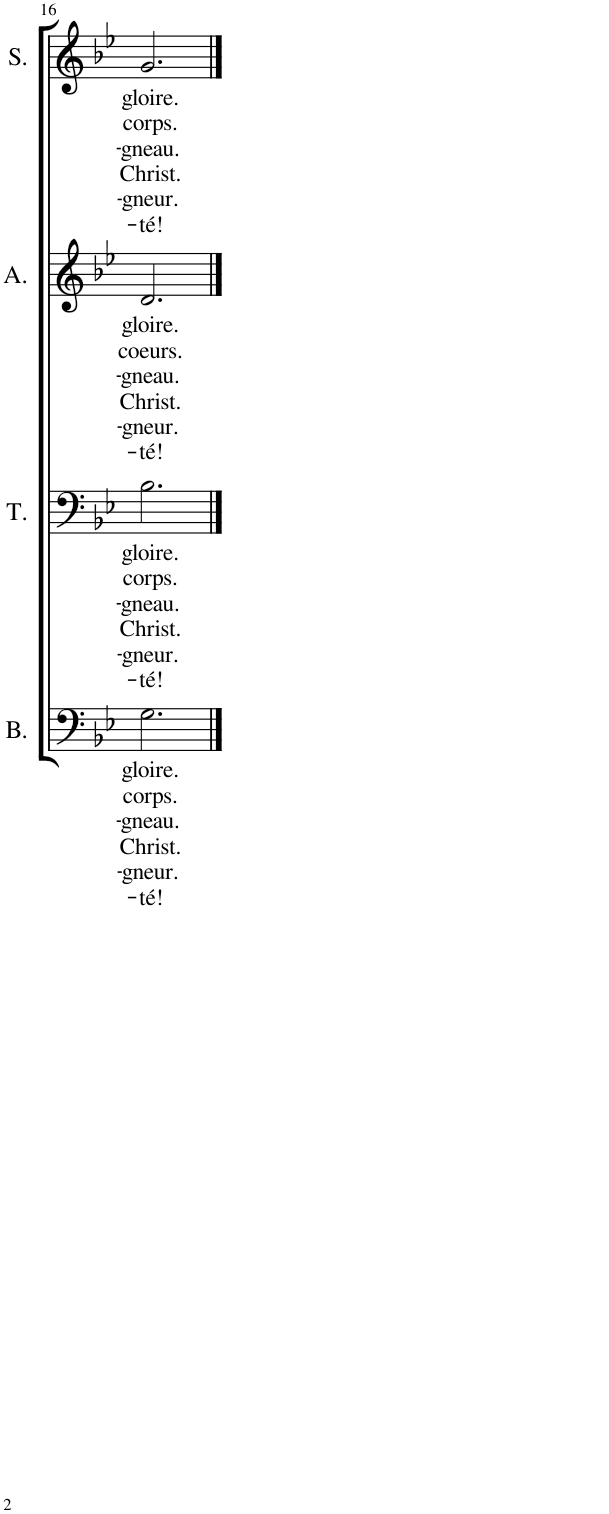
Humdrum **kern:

**kern	**text	**text	**text	**text	**text	**text	**kern	**text	**text	**text	**text	**text	**text	**kern	**text	**text	**text	**text	**text	**text	**kern	**text	**text	**text	**text	**text	**text
*part4	*part4	*part4	*part4	*part4	*part4	*part4	*part3	*part3	*part3	*part3	*part3	*part3	*part3	*part2	*part2	*part2	*part2	*part2	*part2	*part2	*part1	*part1	*part1	*part1	*part1	*part1	*part1
*staff4	*staff4	*staff4	*staff4	*staff4	*staff4	*staff4	*staff3	*staff3	*staff3	*staff3	*staff3	*staff3	*staff3	*staff2	*staff2	*staff2	*staff2	*staff2	*staff2	*staff2	*staff1	*staff1	*staff1	*staff1	*staff1	*staff1	*staff1
*I"Basse	*	*	*	*	*	*	*I"Ténor	*	*	*	*	*	*	*I"Alto	*	*	*	*	*	*	*I"Soprane	*	*	*	*	*	*
*I'B.	*	*	*	*	*	*	*I'T.	*	*	*	*	*	*	*I'A.	*	*	*	*	*	*	*I'S.	*	*	*	*	*	*
!!LO:PB:g=z
*clefF4	*	*	*	*	*	*	*clefF4	*	*	*	*	*	*	*clefG2	*	*	*	*	*	*	*clefG2	*	*	*	*	*	*
*k[b-e-]	*	*	*	*	*	*	*k[b-e-]	*	*	*	*	*	*	*k[b-e-]	*	*	*	*	*	*	*k[b-e-]	*	*	*	*	*	*
*M6/8	*	*	*	*	*	*	*M6/8	*	*	*	*	*	*	*M6/8	*	*	*	*	*	*	*M6/8	*	*	*	*	*	*
=16	=16	=16	=16	=16	=16	=16	=16	=16	=16	=16	=16	=16	=16	=16	=16	=16	=16	=16	=16	=16	=16	=16	=16	=16	=16	=16	=16
!	!LO:LY:b	!LO:LY:b	!LO:LY:b	!LO:LY:b	!LO:LY:b	!LO:LY:b	!	!LO:LY:b	!LO:LY:b	!LO:LY:b	!LO:LY:b	!LO:LY:b	!LO:LY:b	!	!LO:LY:b	!LO:LY:b	!LO:LY:b	!LO:LY:b	!LO:LY:b	!LO:LY:b	!	!LO:LY:b	!LO:LY:b	!LO:LY:b	!LO:LY:b	!LO:LY:b	!LO:LY:b
2.G\	gloire.	corps.	-gneau.	Christ.	-gneur.	-té!	2.B-\	gloire.	corps.	-gneau.	Christ.	-gneur.	-té!	2.d/	gloire.	coeurs.	-gneau.	Christ.	-gneur.	-té!	2.g/	gloire.	corps.	-gneau.	Christ.	-gneur.	-té!
==	==	==	==	==	==	==	==	==	==	==	==	==	==	==	==	==	==	==	==	==	==	==	==	==	==	==	==
*-	*-	*-	*-	*-	*-	*-	*-	*-	*-	*-	*-	*-	*-	*-	*-	*-	*-	*-	*-	*-	*-	*-	*-	*-	*-	*-	*-
